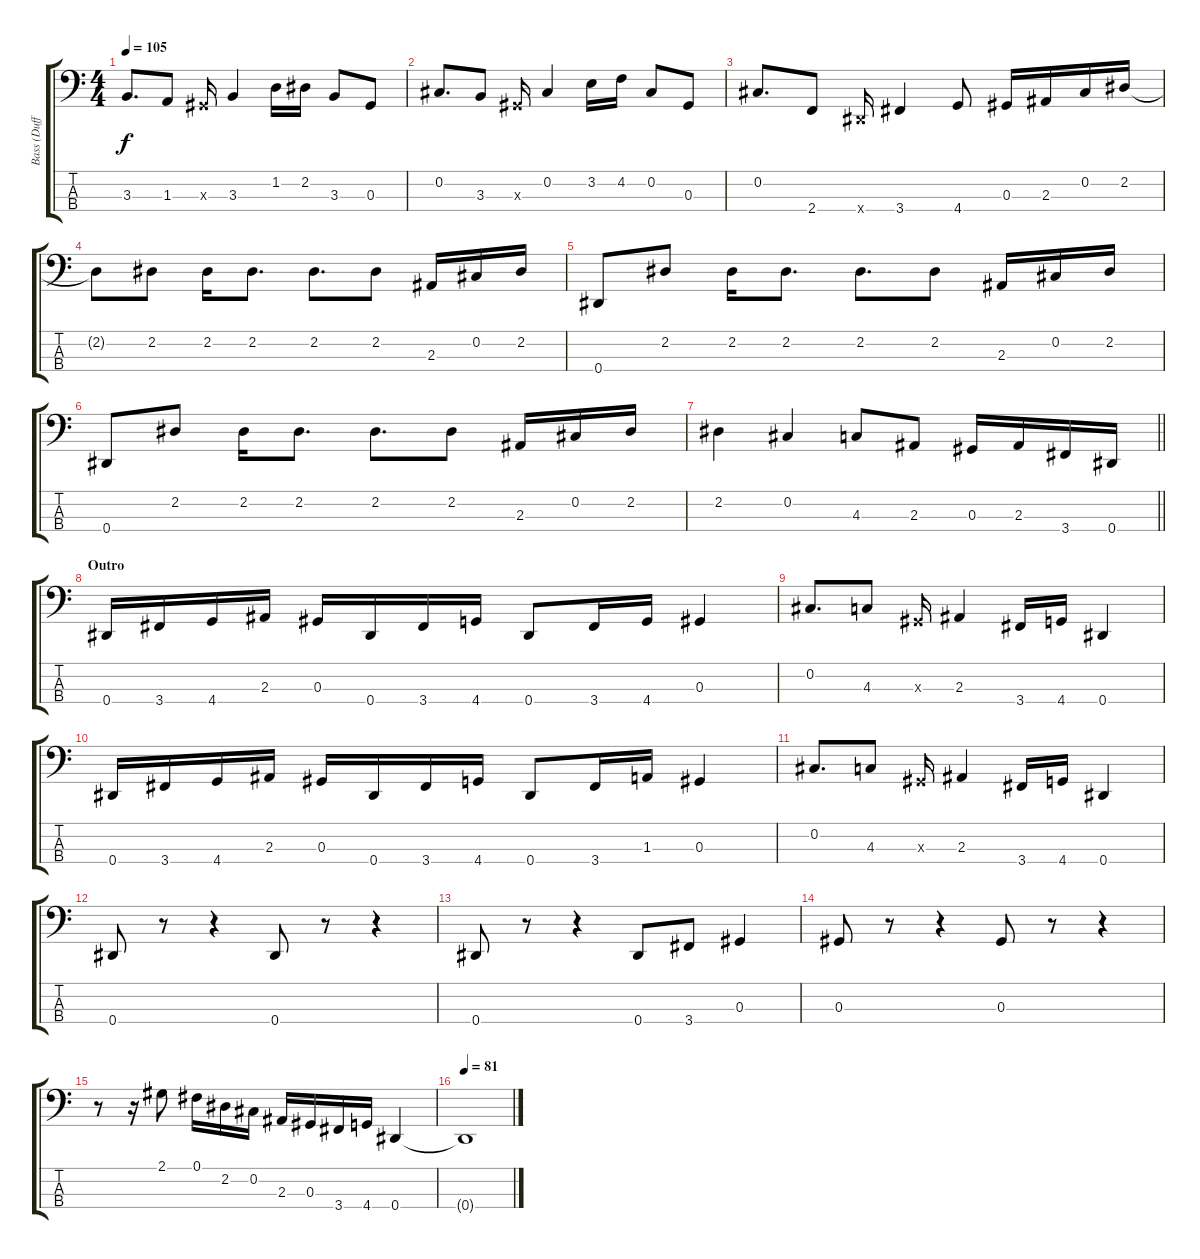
\track ("Bass (Duff)" "Bass (Duff") {instrument electricbasspick}
\staff {score tabs}
\tuning (Gb2 Db2 Ab1 Eb1) {hide}
\ts (4 4)
\tempo 105
\clef f4
\ks c
3.3.8{d dy f} 1.3.8 0.3{x}.16 3.3.4 1.2.16 2.2.16 3.3.8 0.3.8 |
0.2.8{d} 3.3.8 0.3{x}.16 0.2.4 3.2.16 4.2.16 0.2.8 0.3.8 |
0.2.8{d} 2.4.8 0.4{x}.16 3.4.4 4.4.8 0.3.16 2.3.16 0.2.16 2.2.16 |
2.2{t}.8 2.2.8 2.2.16 2.2.8{d} 2.2.8{d} 2.2.8 2.3.16 0.2.16 2.2.16 |
0.4.8 2.2.8 2.2.16 2.2.8{d} 2.2.8{d} 2.2.8 2.3.16 0.2.16 2.2.16 |
0.4.8 2.2.8 2.2.16 2.2.8{d} 2.2.8{d} 2.2.8 2.3.16 0.2.16 2.2.16 |
\barLineRight lightlight
2.2.4 0.2.4 4.3.8 2.3.8 0.3.16 2.3.16 3.4.16 0.4.16 |
\section ("" "Outro")
0.4.16 3.4.16 4.4.16 2.3.16 0.3.16 0.4.16 3.4.16 4.4.16 0.4.8 3.4.16 4.4.16 0.3.4 |
0.2.8{d} 4.3.8 0.3{x}.16 2.3.4 3.4.16 4.4.16 0.4.4 |
0.4.16 3.4.16 4.4.16 2.3.16 0.3.16 0.4.16 3.4.16 4.4.16 0.4.8 3.4.16 1.3.16 0.3.4 |
0.2.8{d} 4.3.8 0.3{x}.16 2.3.4 3.4.16 4.4.16 0.4.4 |
0.4.8 r.8 r.4 0.4.8 r.8 r.4 |
0.4.8 r.8 r.4 0.4.8 3.4.8 0.3.4 |
0.3.8 r.8 r.4 0.3.8 r.8 r.4 |
r.8 r.16 2.1.8 0.1.16 2.2.16 0.2.16 2.3.16 0.3.16 3.4.16 4.4.16 0.4.4 |
\tempo 81
0.4{t}.1
